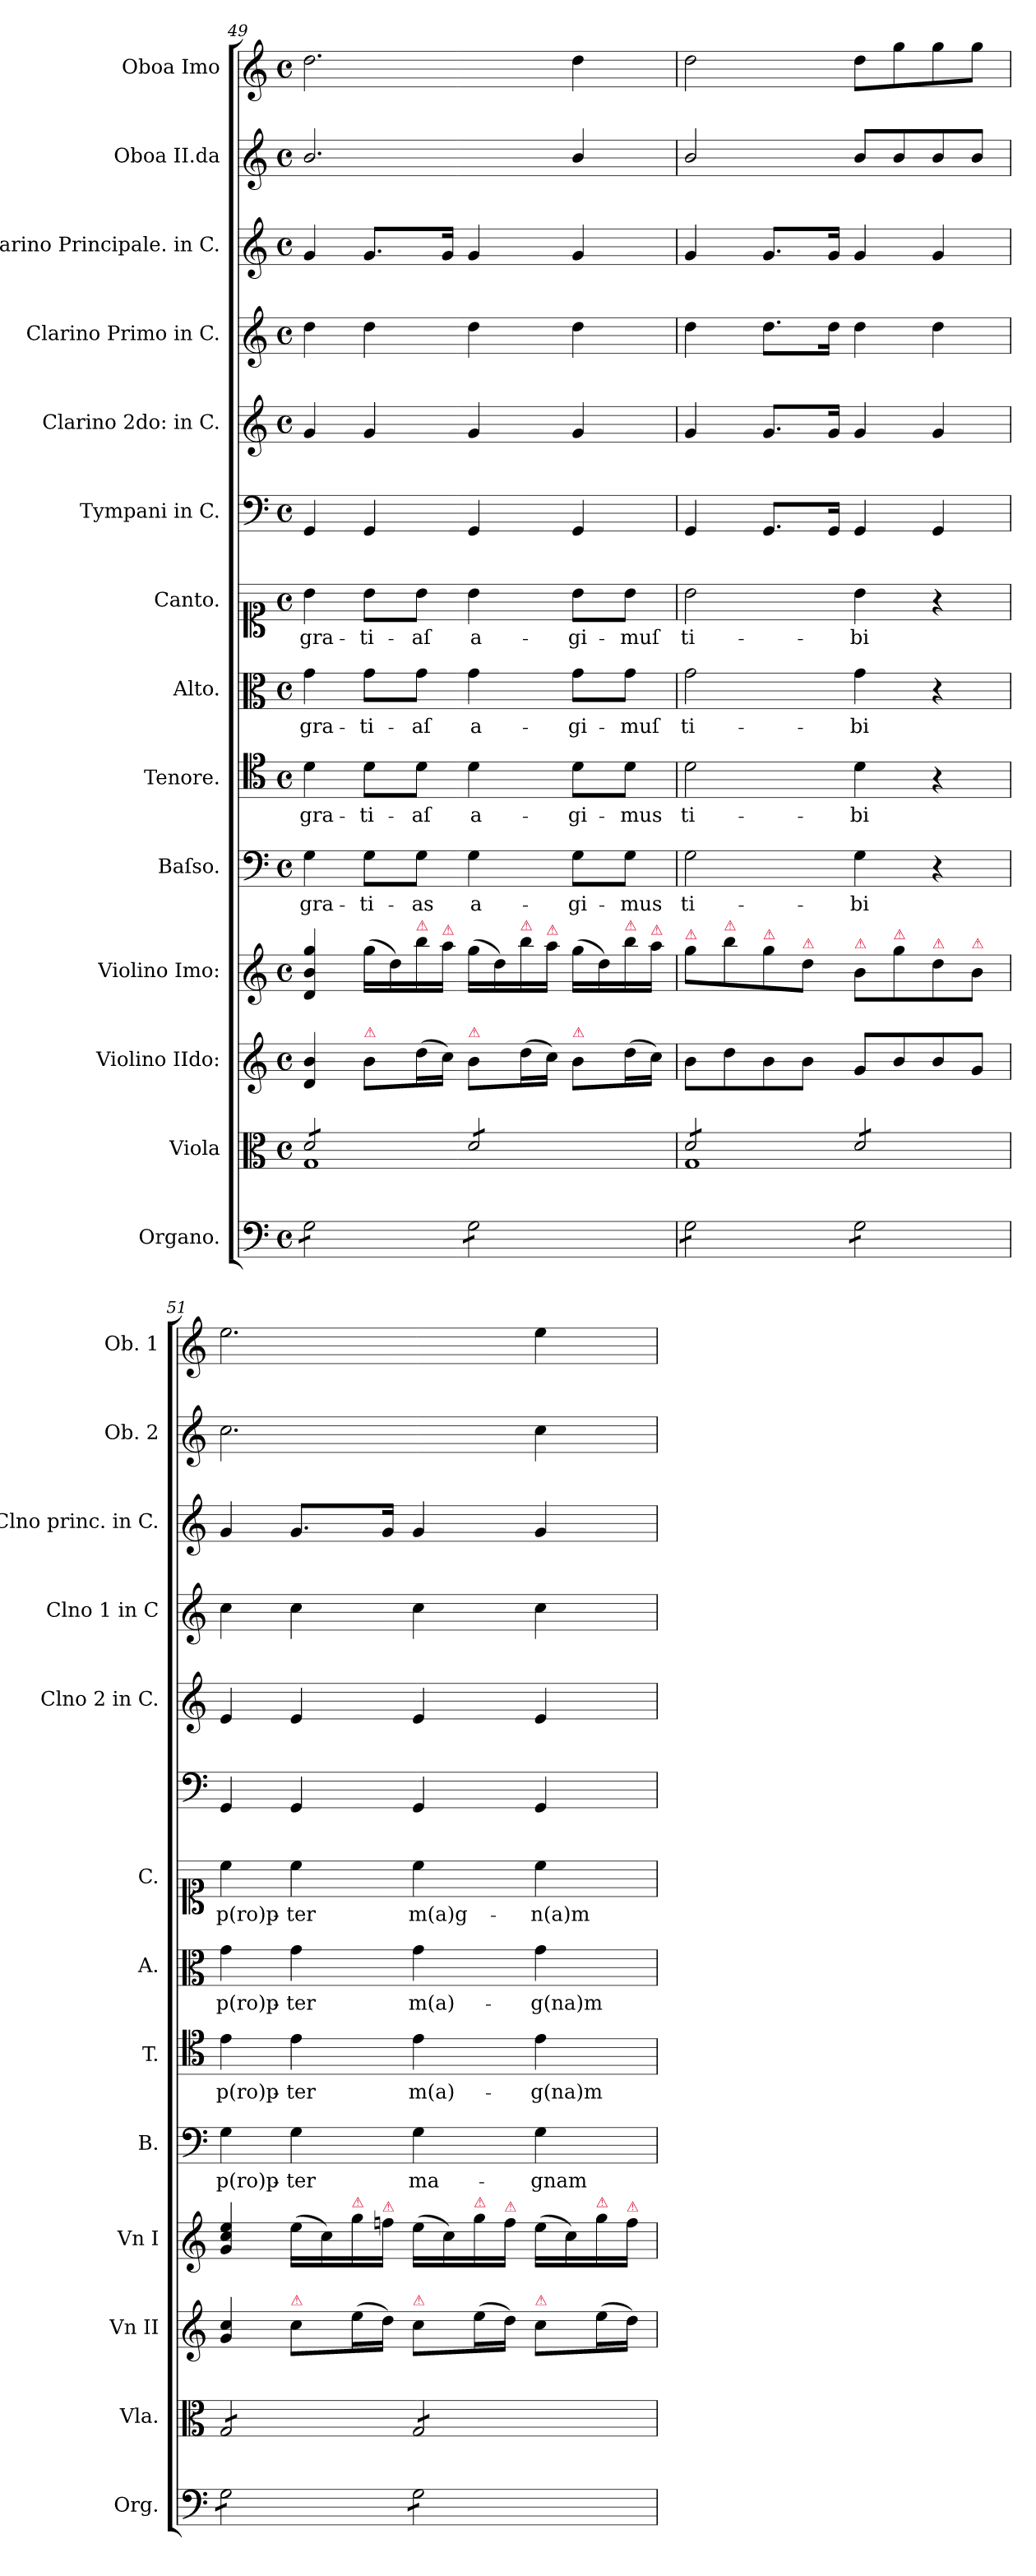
**kern	**kern	**kern	**kern	**kern	**text	**kern	**text	**kern	**text	**kern	**text	**kern	**kern	**kern	**kern	**kern	**kern
*part14	*part13	*part12	*part11	*part10	*part10	*part9	*part9	*part8	*part8	*part7	*part7	*part6	*part5	*part4	*part3	*part2	*part1
*staff14	*staff13	*staff12	*staff11	*staff10	*staff10	*staff9	*staff9	*staff8	*staff8	*staff7	*staff7	*staff6	*staff5	*staff4	*staff3	*staff2	*staff1
*I"Organo.	*I"Viola	*I"Violino IIdo:	*I"Violino Imo:	*I"Baſso.	*	*I"Tenore.	*	*I"Alto.	*	*I"Canto.	*	*I"Tympani in C.	*I"Clarino 2do: in C.	*I"Clarino Primo in C.	*I"Clarino Principale. in C.	*I"Oboa II.da	*I"Oboa Imo
*I'Org.	*I'Vla.	*I'Vn II	*I'Vn I	*I'B.	*	*I'T.	*	*I'A.	*	*I'C.	*	*	*I'Clno 2 in C.	*I'Clno 1 in C	*I'Clno princ. in C.	*I'Ob. 2	*I'Ob. 1
*clefF4	*clefC3	*clefG2	*clefG2	*clefF4	*	*clefC4	*	*clefC3	*	*clefC1	*	*clefF4	*clefG2	*clefG2	*clefG2	*clefG2	*clefG2
*k[]	*k[]	*k[]	*k[]	*k[]	*	*k[]	*	*k[]	*	*k[]	*	*k[]	*k[]	*k[]	*k[]	*k[]	*k[]
*M4/4	*M4/4	*M4/4	*M4/4	*M4/4	*	*M4/4	*	*M4/4	*	*M4/4	*	*M4/4	*M4/4	*M4/4	*M4/4	*M4/4	*M4/4
*met(c)	*met(c)	*met(c)	*met(c)	*met(c)	*	*met(c)	*	*met(c)	*	*met(c)	*	*met(c)	*met(c)	*met(c)	*met(c)	*met(c)	*met(c)
=49	=49	=49	=49	=49	=49	=49	=49	=49	=49	=49	=49	=49	=49	=49	=49	=49	=49
*	*^	*	*	*	*	*	*	*	*	*	*	*	*	*	*	*	*
*tremolo	*	*	*	*	*	*	*	*	*	*	*	*	*	*	*	*	*	*
*	*tremolo	*	*	*	*	*	*	*	*	*	*	*	*	*	*	*	*	*
8G\L	8d/L	1G	4d/ 4b/	4d/ 4b/ 4gg/	4G\	gra-	4d\	gra-	4g\	gra-	4b\	gra-	4GG/	4g/	4dd\	4g/	2.b/	2.dd\
8G\	8d/	.	.	.	.	.	.	.	.	.	.	.	.	.	.	.	.	.
!	!	!	!LO:TX:a:color=crimson:t=⚠	!	!	!	!	!	!	!	!	!	!	!	!	!	!	!
8G\	8d/	.	8b\L	(>16gg\LL	8G\L	-ti-	8d\L	-ti-	8g\L	-ti-	8b\L	-ti-	4GG/	4g/	4dd\	8.g/L	.	.
.	.	.	.	16dd\)	.	.	.	.	.	.	.	.	.	.	.	.	.	.
!	!	!	!	!LO:TX:a:color=crimson:t=⚠	!	!	!	!	!	!	!	!	!	!	!	!	!	!
8G\J	8d/J	.	(>16dd\L	16bb\	8G\J	-as	8d\J	-aſ	8g\J	-aſ	8b\J	-aſ	.	.	.	.	.	.
!	!	!	!	!LO:TX:a:color=crimson:t=⚠	!	!	!	!	!	!	!	!	!	!	!	!	!	!
.	.	.	16cc\JJ)	16aa\JJ	.	.	.	.	.	.	.	.	.	.	.	16g/Jk	.	.
!	!	!	!LO:TX:a:color=crimson:t=⚠	!	!	!	!	!	!	!	!	!	!	!	!	!	!	!
8G\L	8d/L	.	8b\L	(>16gg\LL	4G\	a-	4d\	a-	4g\	a-	4b\	a-	4GG/	4g/	4dd\	4g/	.	.
.	.	.	.	16dd\)	.	.	.	.	.	.	.	.	.	.	.	.	.	.
!	!	!	!	!LO:TX:a:color=crimson:t=⚠	!	!	!	!	!	!	!	!	!	!	!	!	!	!
8G\	8d/	.	(>16dd\L	16bb\	.	.	.	.	.	.	.	.	.	.	.	.	.	.
!	!	!	!	!LO:TX:a:color=crimson:t=⚠	!	!	!	!	!	!	!	!	!	!	!	!	!	!
.	.	.	16cc\JJ)	16aa\JJ	.	.	.	.	.	.	.	.	.	.	.	.	.	.
!	!	!	!LO:TX:a:color=crimson:t=⚠	!	!	!	!	!	!	!	!	!	!	!	!	!	!	!
8G\	8d/	.	8b\L	(>16gg\LL	8G\L	-gi-	8d\L	-gi-	8g\L	-gi-	8b\L	-gi-	4GG/	4g/	4dd\	4g/	4b/	4dd\
.	.	.	.	16dd\)	.	.	.	.	.	.	.	.	.	.	.	.	.	.
!	!	!	!	!LO:TX:a:color=crimson:t=⚠	!	!	!	!	!	!	!	!	!	!	!	!	!	!
8G\J	8d/J	.	(>16dd\L	16bb\	8G\J	-mus	8d\J	-mus	8g\J	-muſ	8b\J	-muſ	.	.	.	.	.	.
!	!	!	!	!LO:TX:a:color=crimson:t=⚠	!	!	!	!	!	!	!	!	!	!	!	!	!	!
.	.	.	16cc\JJ)	16aa\JJ	.	.	.	.	.	.	.	.	.	.	.	.	.	.
=50	=50	=50	=50	=50	=50	=50	=50	=50	=50	=50	=50	=50	=50	=50	=50	=50	=50	=50
!	!	!	!	!LO:TX:a:color=crimson:t=⚠	!	!	!	!	!	!	!	!	!	!	!	!	!	!
8G\L	8d/L	1G	8b\L	8gg\L	2G\	ti-	2d\	ti-	2g\	ti-	2b\	ti-	4GG/	4g/	4dd\	4g/	2b/	2dd\
!	!	!	!	!LO:TX:a:color=crimson:t=⚠	!	!	!	!	!	!	!	!	!	!	!	!	!	!
8G\	8d/	.	8dd\	8bb\	.	.	.	.	.	.	.	.	.	.	.	.	.	.
!	!	!	!	!LO:TX:a:color=crimson:t=⚠	!	!	!	!	!	!	!	!	!	!	!	!	!	!
8G\	8d/	.	8b\	8gg\	.	.	.	.	.	.	.	.	8.GG/L	8.g/L	8.dd\L	8.g/L	.	.
!	!	!	!	!LO:TX:a:color=crimson:t=⚠	!	!	!	!	!	!	!	!	!	!	!	!	!	!
8G\J	8d/J	.	8b\J	8dd\J	.	.	.	.	.	.	.	.	.	.	.	.	.	.
.	.	.	.	.	.	.	.	.	.	.	.	.	16GG/Jk	16g/Jk	16dd\Jk	16g/Jk	.	.
!	!	!	!	!LO:TX:a:color=crimson:t=⚠	!	!	!	!	!	!	!	!	!	!	!	!	!	!
8G\L	8d/L	.	8g/L	8b\L	4G\	-bi	4d\	-bi	4g\	-bi	4b\	-bi	4GG/	4g/	4dd\	4g/	8b/L	8dd\L
!	!	!	!	!LO:TX:a:color=crimson:t=⚠	!	!	!	!	!	!	!	!	!	!	!	!	!	!
8G\	8d/	.	8b/	8gg\	.	.	.	.	.	.	.	.	.	.	.	.	8b/	8gg\
!	!	!	!	!LO:TX:a:color=crimson:t=⚠	!	!	!	!	!	!	!	!	!	!	!	!	!	!
8G\	8d/	.	8b/	8dd\	4r	.	4r	.	4r	.	4r	.	4GG/	4g/	4dd\	4g/	8b/	8gg\
!	!	!	!	!LO:TX:a:color=crimson:t=⚠	!	!	!	!	!	!	!	!	!	!	!	!	!	!
8G\J	8d/J	.	8g/J	8b\J	.	.	.	.	.	.	.	.	.	.	.	.	8b/J	8gg\J
*	*v	*v	*	*	*	*	*	*	*	*	*	*	*	*	*	*	*	*
=51	=51	=51	=51	=51	=51	=51	=51	=51	=51	=51	=51	=51	=51	=51	=51	=51	=51
8G\L	8G/L	4g/ 4cc/	4g/ 4cc/ 4ee/	4G\	p(ro)p-	4e\	p(ro)p-	4g\	p(ro)p-	4cc\	p(ro)p-	4GG/	4e/	4cc\	4g/	2.cc\	2.ee\
8G\	8G/	.	.	.	.	.	.	.	.	.	.	.	.	.	.	.	.
!	!	!LO:TX:a:color=crimson:t=⚠	!	!	!	!	!	!	!	!	!	!	!	!	!	!	!
8G\	8G/	8cc\L	(>16ee\LL	4G\	-ter	4e\	-ter	4g\	-ter	4cc\	-ter	4GG/	4e/	4cc\	8.g/L	.	.
.	.	.	16cc\)	.	.	.	.	.	.	.	.	.	.	.	.	.	.
!	!	!	!LO:TX:a:color=crimson:t=⚠	!	!	!	!	!	!	!	!	!	!	!	!	!	!
8G\J	8G/J	(>16ee\L	16gg\	.	.	.	.	.	.	.	.	.	.	.	.	.	.
!	!	!	!LO:TX:a:color=crimson:t=⚠	!	!	!	!	!	!	!	!	!	!	!	!	!	!
.	.	16dd\JJ)	16ffn\JJ	.	.	.	.	.	.	.	.	.	.	.	16g/Jk	.	.
!	!	!LO:TX:a:color=crimson:t=⚠	!	!	!	!	!	!	!	!	!	!	!	!	!	!	!
8G\L	8G/L	8cc\L	(>16ee\LL	4G\	ma-	4e\	m(a)-	4g\	m(a)-	4cc\	m(a)g-	4GG/	4e/	4cc\	4g/	.	.
.	.	.	16cc\)	.	.	.	.	.	.	.	.	.	.	.	.	.	.
!	!	!	!LO:TX:a:color=crimson:t=⚠	!	!	!	!	!	!	!	!	!	!	!	!	!	!
8G\	8G/	(>16ee\L	16gg\	.	.	.	.	.	.	.	.	.	.	.	.	.	.
!	!	!	!LO:TX:a:color=crimson:t=⚠	!	!	!	!	!	!	!	!	!	!	!	!	!	!
.	.	16dd\JJ)	16ff\JJ	.	.	.	.	.	.	.	.	.	.	.	.	.	.
!	!	!LO:TX:a:color=crimson:t=⚠	!	!	!	!	!	!	!	!	!	!	!	!	!	!	!
8G\	8G/	8cc\L	(>16ee\LL	4G\	-gnam	4e\	-g(na)m	4g\	-g(na)m	4cc\	-n(a)m	4GG/	4e/	4cc\	4g/	4cc\	4ee\
.	.	.	16cc\)	.	.	.	.	.	.	.	.	.	.	.	.	.	.
!	!	!	!LO:TX:a:color=crimson:t=⚠	!	!	!	!	!	!	!	!	!	!	!	!	!	!
8G\J	8G/J	(>16ee\L	16gg\	.	.	.	.	.	.	.	.	.	.	.	.	.	.
*	*Xtremolo	*	*	*	*	*	*	*	*	*	*	*	*	*	*	*	*
*Xtremolo	*	*	*	*	*	*	*	*	*	*	*	*	*	*	*	*	*
!	!	!	!LO:TX:a:color=crimson:t=⚠	!	!	!	!	!	!	!	!	!	!	!	!	!	!
.	.	16dd\JJ)	16ff\JJ	.	.	.	.	.	.	.	.	.	.	.	.	.	.
=	=	=	=	=	=	=	=	=	=	=	=	=	=	=	=	=	=
*-	*-	*-	*-	*-	*-	*-	*-	*-	*-	*-	*-	*-	*-	*-	*-	*-	*-
